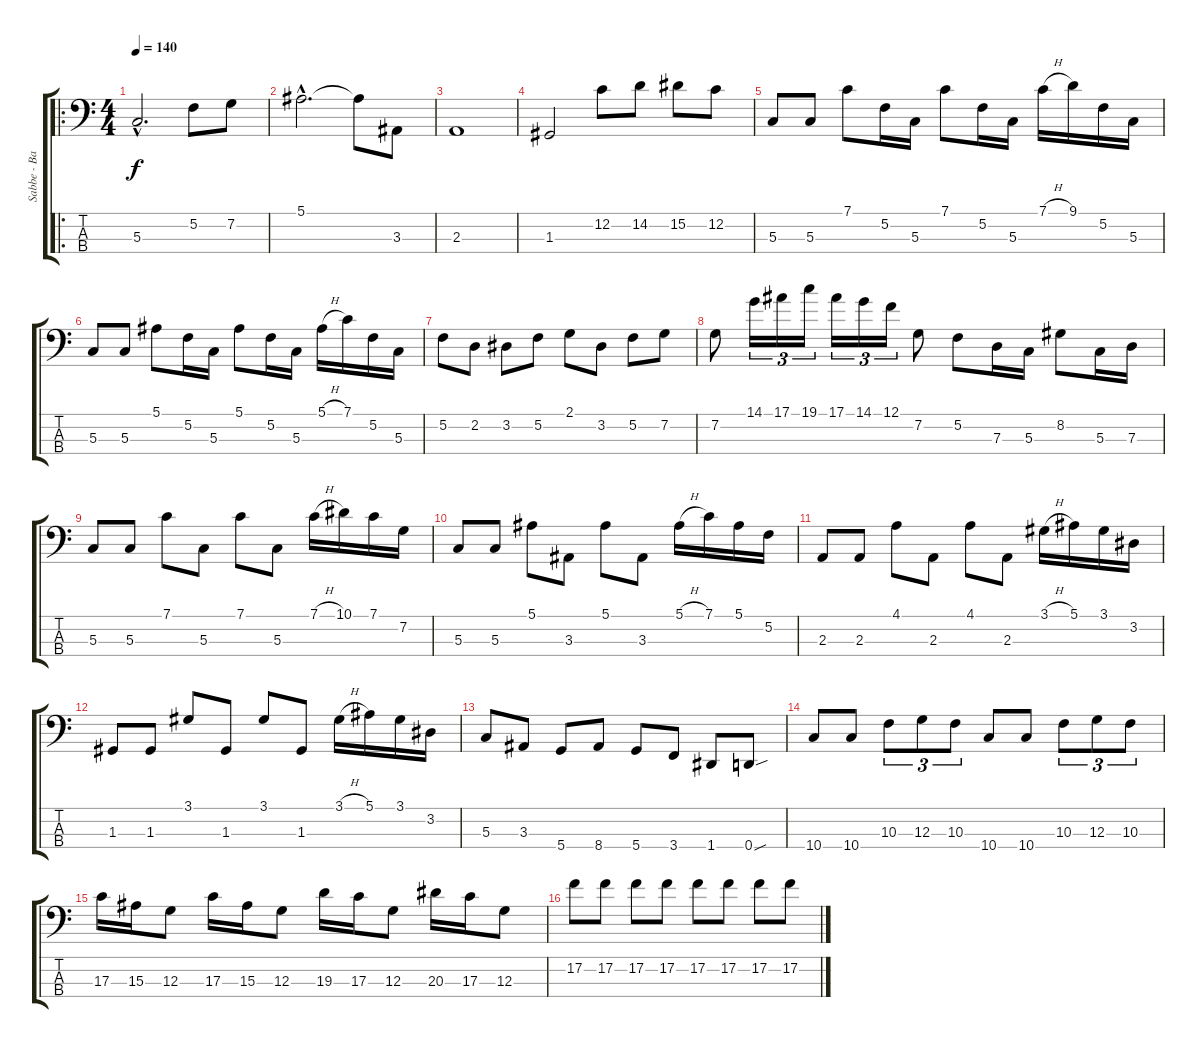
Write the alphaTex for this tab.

\track ("Sabbe - Bass" "Sabbe - Ba") {instrument electricbassfinger}
\staff {score tabs}
\tuning (F2 C2 G1 D1) {hide}
\ro
\ts (4 4)
\tempo 140
\clef f4
\ks c
5.3{hac}.2{d dy f} 5.2.8 7.2.8 |
5.1{hac}.2{d} 5.1{t}.8 3.3.8 |
2.3.1 |
1.3.2 12.2.8 14.2.8 15.2.8 12.2.8 |
5.3.8 5.3.8 7.1.8 5.2.16 5.3.16 7.1.8 5.2.16 5.3.16 7.1{h}.16 9.1.16 5.2.16 5.3.16 |
5.3.8 5.3.8 5.1.8 5.2.16 5.3.16 5.1.8 5.2.16 5.3.16 5.1{h}.16 7.1.16 5.2.16 5.3.16 |
5.2.8 2.2.8 3.2.8 5.2.8 2.1.8 3.2.8 5.2.8 7.2.8 |
7.2.8 14.1.16{tu (3 2)} 17.1.16{tu (3 2)} 19.1.16{tu (3 2)} 17.1.16{tu (3 2)} 14.1.16{tu (3 2)} 12.1.16{tu (3 2)} 7.2.8 5.2.8 7.3.16 5.3.16 8.2.8 5.3.16 7.3.16 |
5.3.8 5.3.8 7.1.8 5.3.8 7.1.8 5.3.8 7.1{h}.16 10.1.16 7.1.16 7.2.16 |
5.3.8 5.3.8 5.1.8 3.3.8 5.1.8 3.3.8 5.1{h}.16 7.1.16 5.1.16 5.2.16 |
2.3.8 2.3.8 4.1.8 2.3.8 4.1.8 2.3.8 3.1{h}.16 5.1.16 3.1.16 3.2.16 |
1.3.8 1.3.8 3.1.8 1.3.8 3.1.8 1.3.8 3.1{h}.16 5.1.16 3.1.16 3.2.16 |
5.3.8 3.3.8 5.4.8 8.4.8 5.4.8 3.4.8 1.4.8 0.4{sou}.8 |
10.4.8 10.4.8 10.3.8{tu (3 2)} 12.3.8{tu (3 2)} 10.3.8{tu (3 2)} 10.4.8 10.4.8 10.3.8{tu (3 2)} 12.3.8{tu (3 2)} 10.3.8{tu (3 2)} |
17.3.16 15.3.16 12.3.8 17.3.16 15.3.16 12.3.8 19.3.16 17.3.16 12.3.8 20.3.16 17.3.16 12.3.8 |
17.2.8 17.2.8 17.2.8 17.2.8 17.2.8 17.2.8 17.2.8 17.2.8
